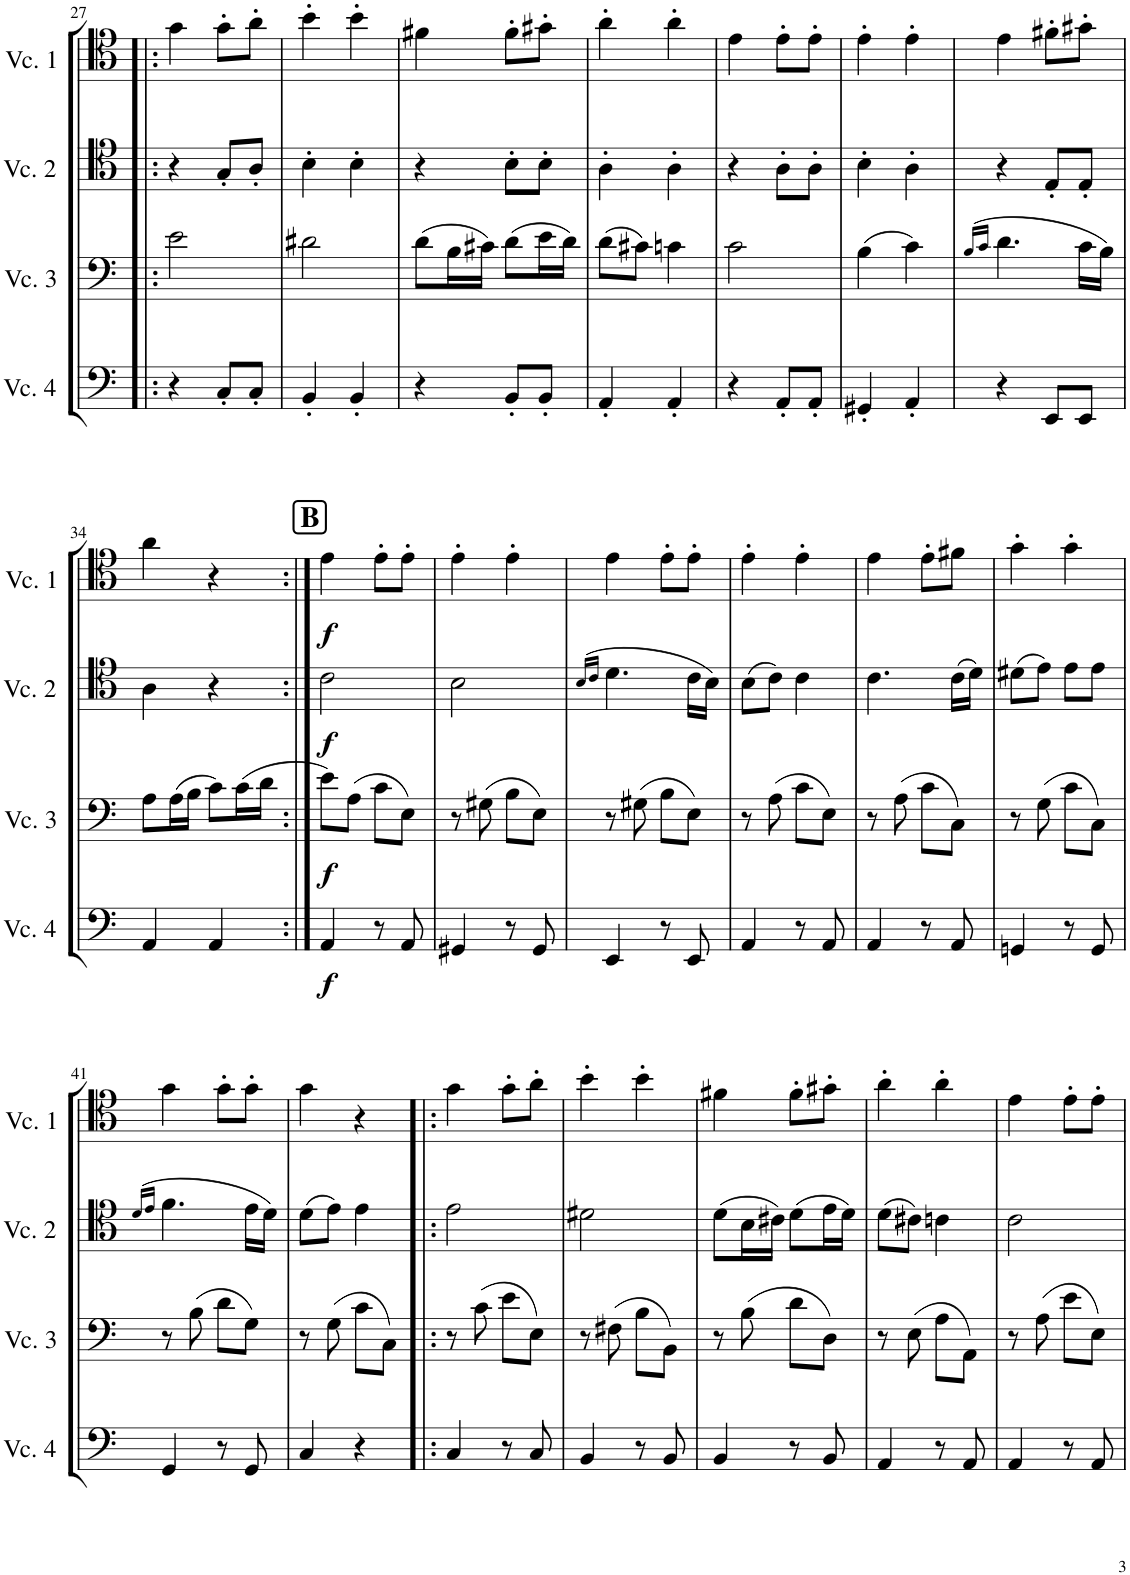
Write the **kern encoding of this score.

**kern	**dynam	**kern	**dynam	**kern	**dynam	**kern	**dynam
*part4	*part4	*part3	*part3	*part2	*part2	*part1	*part1
*staff4	*staff4	*staff3	*staff3	*staff2	*staff2	*staff1	*staff1
*I"Cello 4	*	*I"Cello 3	*	*I"Cello 2	*	*I"Cello 1	*
!!LO:PB:g=z
*clefF4	*	*clefF4	*	*clefC4	*	*clefC4	*
*k[]	*	*k[]	*	*k[]	*	*k[]	*
*M2/4	*	*M2/4	*	*M2/4	*	*M2/4	*
=27!|:	=27!|:	=27!|:	=27!|:	=27!|:	=27!|:	=27!|:	=27!|:
4r	.	2e\	.	4r	.	4g\	.
8C'/L	.	.	.	8G'/L	.	8g'\L	.
8C'/J	.	.	.	8A'/J	.	8a'\J	.
=28	=28	=28	=28	=28	=28	=28	=28
4BB'/	.	2d#X\	.	4B'\	.	4b'\	.
4BB'/	.	.	.	4B'\	.	4b'\	.
=29	=29	=29	=29	=29	=29	=29	=29
4r	.	(8d\L	.	4r	.	4f#X\	.
.	.	16B\L	.	.	.	.	.
.	.	16c#X\JJ)	.	.	.	.	.
8BB'/L	.	(8d\L	.	8B'\L	.	8f#'\L	.
8BB'/J	.	16e\L	.	8B'\J	.	8g#X'\J	.
.	.	16d\JJ)	.	.	.	.	.
=30	=30	=30	=30	=30	=30	=30	=30
4AA'/	.	(8d\L	.	4A'\	.	4a'\	.
.	.	8c#X\J)	.	.	.	.	.
4AA'/	.	4cn\	.	4A'\	.	4a'\	.
=31	=31	=31	=31	=31	=31	=31	=31
4r	.	2c\	.	4r	.	4e\	.
8AA'/L	.	.	.	8A'\L	.	8e'\L	.
8AA'/J	.	.	.	8A'\J	.	8e'\J	.
=32	=32	=32	=32	=32	=32	=32	=32
4GG#X'/	.	(4B\	.	4B'\	.	4e'\	.
4AA'/	.	4c\)	.	4A'\	.	4e'\	.
=33	=33	=33	=33	=33	=33	=33	=33
.	.	(>16qB/LL	.	.	.	.	.
.	.	16qc/JJ	.	.	.	.	.
4r	.	4.d\	.	4r	.	4e\	.
8EE/L	.	.	.	8E'/L	.	8f#X'\L	.
8EE/J	.	16c\LL	.	8E'/J	.	8g#X'\J	.
.	.	16B\JJ)	.	.	.	.	.
!!LO:LB:g=z
=34	=34	=34	=34	=34	=34	=34	=34
4AA/	.	8A\L	.	4A\	.	4a\	.
.	.	(16A\L	.	.	.	.	.
.	.	16B\JJ	.	.	.	.	.
4AA/	.	8c\L)	.	4r	.	4r	.
.	.	(16c\L	.	.	.	.	.
.	.	16d\JJ	.	.	.	.	.
!!LO:REH:place=s1:a:B:cj:fs=14:t=B
=35:|!	=35:|!	=35:|!	=35:|!	=35:|!	=35:|!	=35:|!	=35:|!
!	!LO:DY:b	!	!LO:DY:b	!	!LO:DY:b	!	!LO:DY:b
4AA/	f	8e\L)	f	2c\	f	4e\	f
.	.	(8A\J	.	.	.	.	.
8r	.	8c\L	.	.	.	8e'\L	.
8AA/	.	8E\J)	.	.	.	8e'\J	.
=36	=36	=36	=36	=36	=36	=36	=36
4GG#X/	.	8r	.	2B\	.	4e'\	.
.	.	(8G#X\	.	.	.	.	.
8r	.	8B\L	.	.	.	4e'\	.
8GG#/	.	8E\J)	.	.	.	.	.
=37	=37	=37	=37	=37	=37	=37	=37
.	.	.	.	(>16qB/LL	.	.	.
.	.	.	.	16qc/JJ	.	.	.
4EE/	.	8r	.	4.d\	.	4e\	.
.	.	(8G#X\	.	.	.	.	.
8r	.	8B\L	.	.	.	8e'\L	.
8EE/	.	8E\J)	.	16c\LL	.	8e'\J	.
.	.	.	.	16B\JJ)	.	.	.
=38	=38	=38	=38	=38	=38	=38	=38
4AA/	.	8r	.	(8B\L	.	4e'\	.
.	.	(8A\	.	8c\J)	.	.	.
8r	.	8c\L	.	4c\	.	4e'\	.
8AA/	.	8E\J)	.	.	.	.	.
=39	=39	=39	=39	=39	=39	=39	=39
4AA/	.	8r	.	4.c\	.	4e\	.
.	.	(8A\	.	.	.	.	.
8r	.	8c\L	.	.	.	8e'\L	.
8AA/	.	8C\J)	.	(16c\LL	.	8f#X\J	.
.	.	.	.	16d\JJ)	.	.	.
=40	=40	=40	=40	=40	=40	=40	=40
4GGn/	.	8r	.	(8d#X\L	.	4g'\	.
.	.	(8G\	.	8e\J)	.	.	.
8r	.	8c\L	.	8e\L	.	4g'\	.
8GG/	.	8C\J)	.	8e\J	.	.	.
!!LO:LB:g=z
=41	=41	=41	=41	=41	=41	=41	=41
.	.	.	.	(>16qd/LL	.	.	.
.	.	.	.	16qe/JJ	.	.	.
4GG/	.	8r	.	4.f\	.	4g\	.
.	.	(8B\	.	.	.	.	.
8r	.	8d\L	.	.	.	8g'\L	.
8GG/	.	8G\J)	.	16e\LL	.	8g'\J	.
.	.	.	.	16d\JJ)	.	.	.
=42	=42	=42	=42	=42	=42	=42	=42
4C/	.	8r	.	(8d\L	.	4g\	.
.	.	(8G\	.	8e\J)	.	.	.
4r	.	8c\L	.	4e\	.	4r	.
.	.	8C\J)	.	.	.	.	.
=43!|:	=43!|:	=43!|:	=43!|:	=43!|:	=43!|:	=43!|:	=43!|:
4C/	.	8r	.	2e\	.	4g\	.
.	.	(8c\	.	.	.	.	.
8r	.	8e\L	.	.	.	8g'\L	.
8C/	.	8E\J)	.	.	.	8a'\J	.
=44	=44	=44	=44	=44	=44	=44	=44
4BB/	.	8r	.	2d#X\	.	4b'\	.
.	.	(8F#X\	.	.	.	.	.
8r	.	8B\L	.	.	.	4b'\	.
8BB/	.	8BB\J)	.	.	.	.	.
=45	=45	=45	=45	=45	=45	=45	=45
4BB/	.	8r	.	(8d\L	.	4f#X\	.
.	.	(8B\	.	16B\L	.	.	.
.	.	.	.	16c#X\JJ)	.	.	.
8r	.	8d\L	.	(8d\L	.	8f#'\L	.
8BB/	.	8D\J)	.	16e\L	.	8g#X'\J	.
.	.	.	.	16d\JJ)	.	.	.
=46	=46	=46	=46	=46	=46	=46	=46
4AA/	.	8r	.	(8d\L	.	4a'\	.
.	.	(8E\	.	8c#X\J)	.	.	.
8r	.	8A\L	.	4cn\	.	4a'\	.
8AA/	.	8AA\J)	.	.	.	.	.
=47	=47	=47	=47	=47	=47	=47	=47
4AA/	.	8r	.	2c\	.	4e\	.
.	.	(8A\	.	.	.	.	.
8r	.	8e\L	.	.	.	8e'\L	.
8AA/	.	8E\J)	.	.	.	8e'\J	.
=	=	=	=	=	=	=	=
*-	*-	*-	*-	*-	*-	*-	*-
